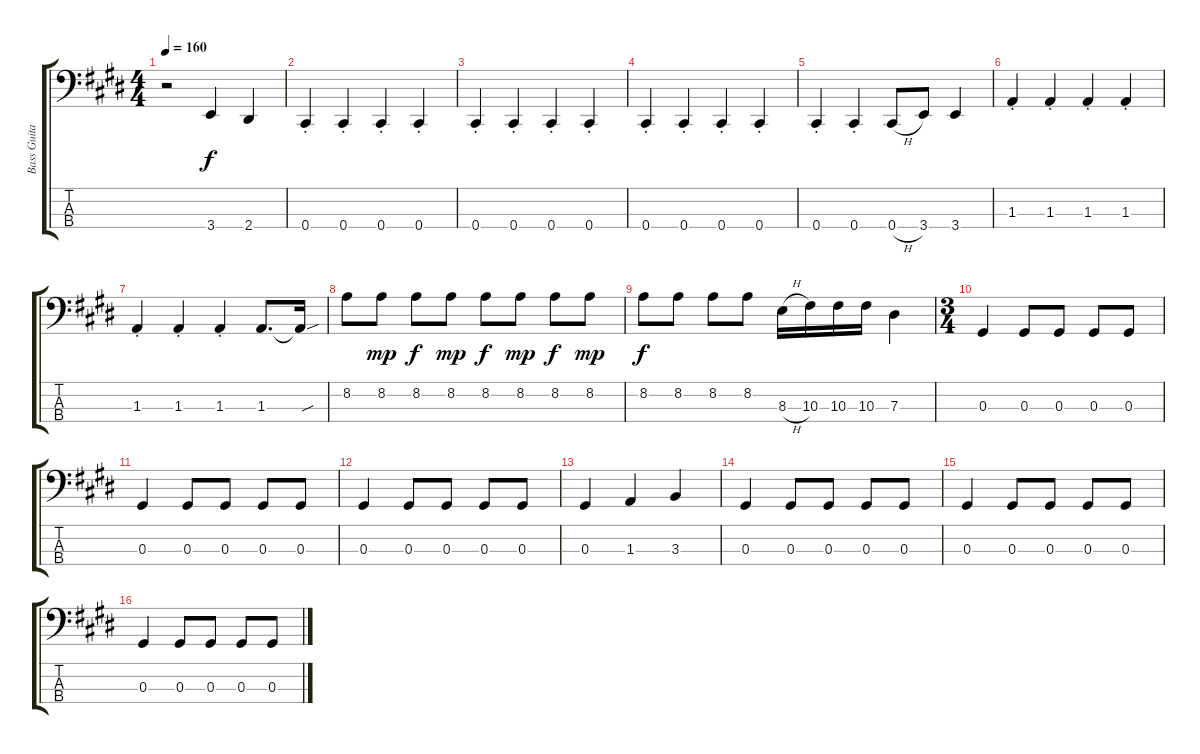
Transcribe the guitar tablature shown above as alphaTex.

\track ("Bass Guitar" "Bass Guita") {instrument electricbassfinger}
\staff {score tabs}
\tuning (Gb2 Db2 Ab1 Db1) {hide}
\ts (4 4)
\tempo 160
\clef f4
\ks c#minor
r.2{dy f} 3.4.4 2.4.4 |
0.4{st}.4 0.4{st}.4 0.4{st}.4 0.4{st}.4 |
0.4{st}.4 0.4{st}.4 0.4{st}.4 0.4{st}.4 |
0.4{st}.4 0.4{st}.4 0.4{st}.4 0.4{st}.4 |
0.4{st}.4 0.4{st}.4 0.4{h}.8 3.4.8 3.4.4 |
1.3{st}.4 1.3{st}.4 1.3{st}.4 1.3{st}.4 |
1.3{st}.4 1.3{st}.4 1.3{st}.4 1.3.8{d} 1.3{sou t}.16 |
8.2.8 8.2.8{dy mp} 8.2.8{dy f} 8.2.8{dy mp} 8.2.8{dy f} 8.2.8{dy mp} 8.2.8{dy f} 8.2.8{dy mp} |
8.2.8{dy f} 8.2.8 8.2.8 8.2.8 8.3{h}.16 10.3.16 10.3.16 10.3.16 7.3.4 |
\ts (3 4)
0.3.4 0.3.8 0.3.8 0.3.8 0.3.8 |
0.3.4 0.3.8 0.3.8 0.3.8 0.3.8 |
0.3.4 0.3.8 0.3.8 0.3.8 0.3.8 |
0.3.4 1.3.4 3.3.4 |
0.3.4 0.3.8 0.3.8 0.3.8 0.3.8 |
0.3.4 0.3.8 0.3.8 0.3.8 0.3.8 |
0.3.4 0.3.8 0.3.8 0.3.8 0.3.8
